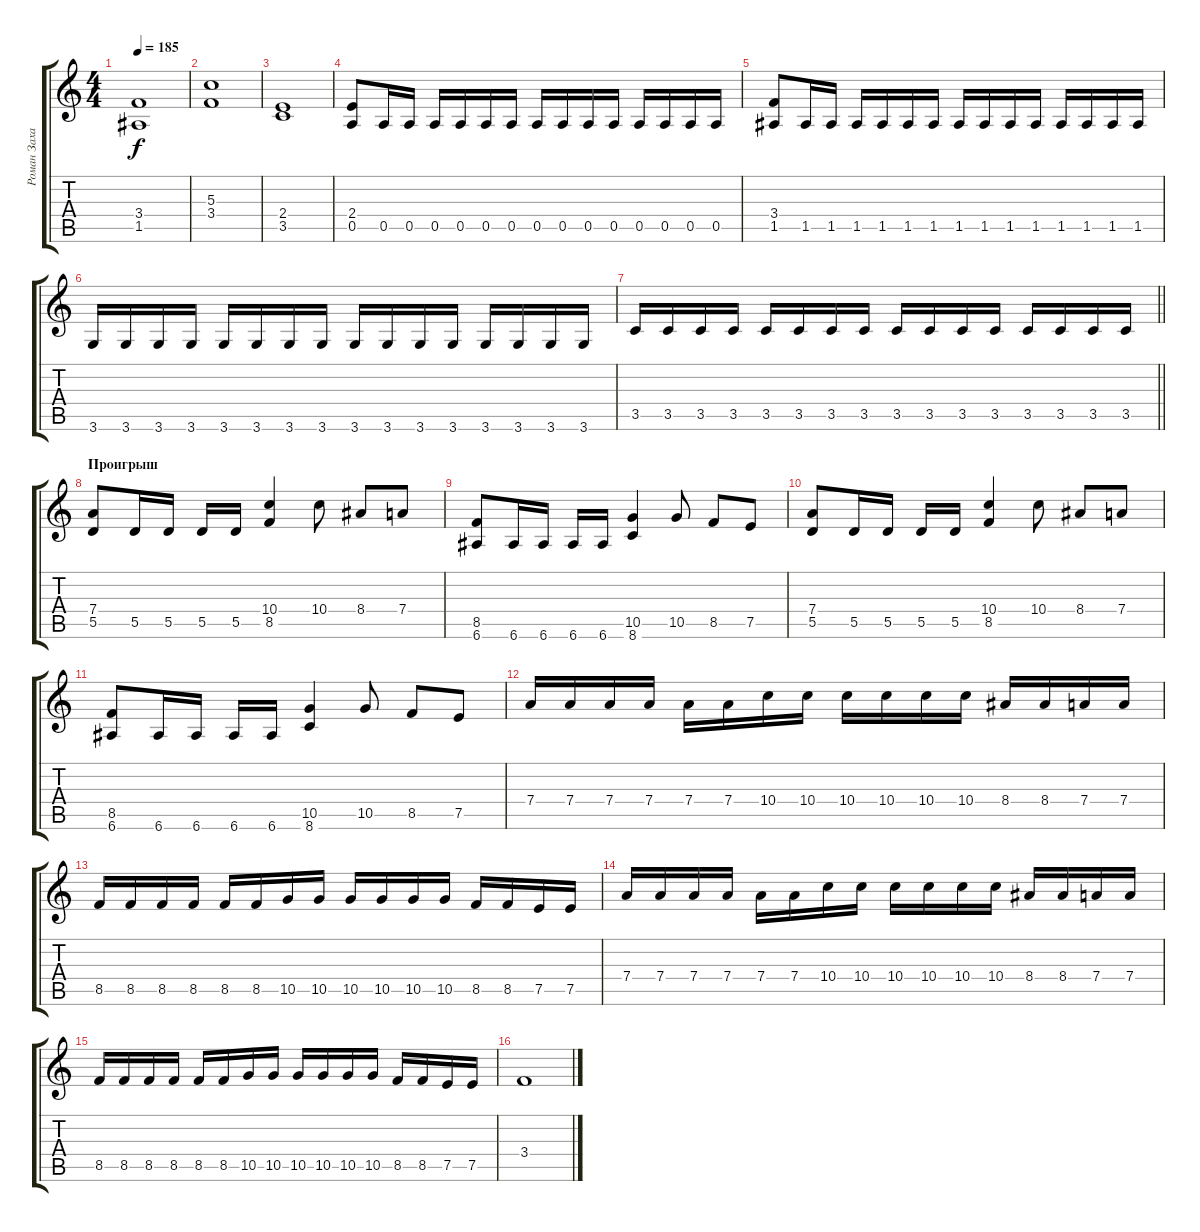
\track ("Роман Захаров" "Роман Заха") {instrument distortionguitar}
\staff {score tabs}
\tuning (E4 B3 G3 D3 A2 E2) {hide}
\ts (4 4)
\tempo 185
\clef g2
\ks c
(3.4 1.5).1{dy f} |
(5.3 3.4).1 |
(2.4 3.5).1 |
(2.4 0.5).8 0.5.16 0.5.16 0.5.16 0.5.16 0.5.16 0.5.16 0.5.16 0.5.16 0.5.16 0.5.16 0.5.16 0.5.16 0.5.16 0.5.16 |
(3.4 1.5).8 1.5.16 1.5.16 1.5.16 1.5.16 1.5.16 1.5.16 1.5.16 1.5.16 1.5.16 1.5.16 1.5.16 1.5.16 1.5.16 1.5.16 |
3.6.16 3.6.16 3.6.16 3.6.16 3.6.16 3.6.16 3.6.16 3.6.16 3.6.16 3.6.16 3.6.16 3.6.16 3.6.16 3.6.16 3.6.16 3.6.16 |
\barLineRight lightlight
3.5.16 3.5.16 3.5.16 3.5.16 3.5.16 3.5.16 3.5.16 3.5.16 3.5.16 3.5.16 3.5.16 3.5.16 3.5.16 3.5.16 3.5.16 3.5.16 |
\section ("" "Проигрыш")
(7.4 5.5).8 5.5.16 5.5.16 5.5.16 5.5.16 (10.4 8.5).4 10.4.8 8.4.8 7.4.8 |
(8.5 6.6).8 6.6.16 6.6.16 6.6.16 6.6.16 (10.5 8.6).4 10.5.8 8.5.8 7.5.8 |
(7.4 5.5).8 5.5.16 5.5.16 5.5.16 5.5.16 (10.4 8.5).4 10.4.8 8.4.8 7.4.8 |
(8.5 6.6).8 6.6.16 6.6.16 6.6.16 6.6.16 (10.5 8.6).4 10.5.8 8.5.8 7.5.8 |
7.4.16 7.4.16 7.4.16 7.4.16 7.4.16 7.4.16 10.4.16 10.4.16 10.4.16 10.4.16 10.4.16 10.4.16 8.4.16 8.4.16 7.4.16 7.4.16 |
8.5.16 8.5.16 8.5.16 8.5.16 8.5.16 8.5.16 10.5.16 10.5.16 10.5.16 10.5.16 10.5.16 10.5.16 8.5.16 8.5.16 7.5.16 7.5.16 |
7.4.16 7.4.16 7.4.16 7.4.16 7.4.16 7.4.16 10.4.16 10.4.16 10.4.16 10.4.16 10.4.16 10.4.16 8.4.16 8.4.16 7.4.16 7.4.16 |
8.5.16 8.5.16 8.5.16 8.5.16 8.5.16 8.5.16 10.5.16 10.5.16 10.5.16 10.5.16 10.5.16 10.5.16 8.5.16 8.5.16 7.5.16 7.5.16 |
3.4.1
